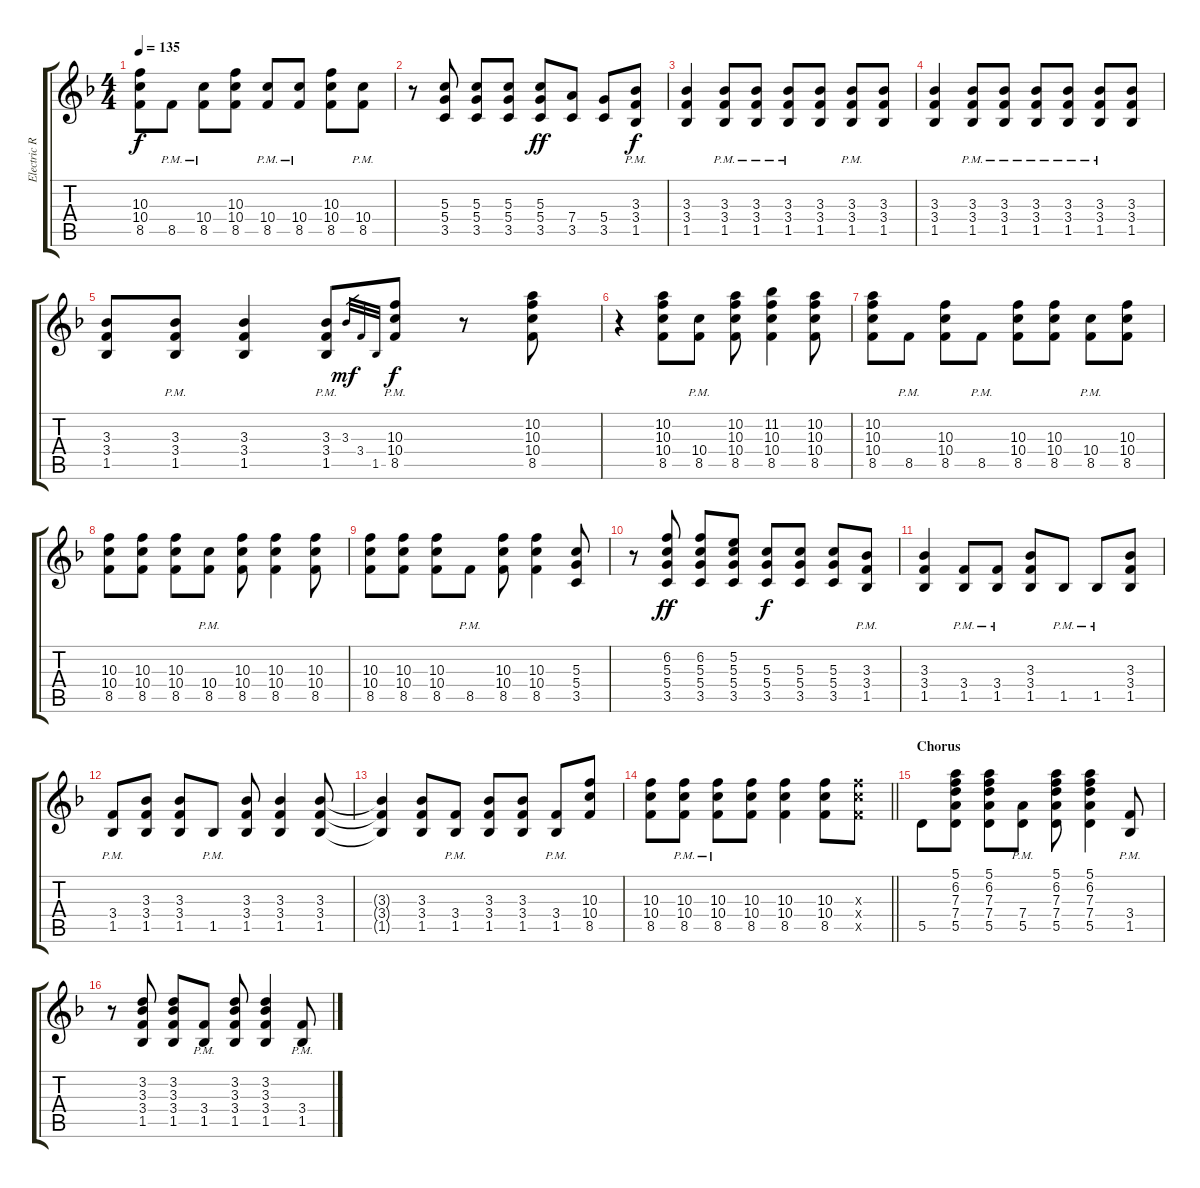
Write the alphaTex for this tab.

\track ("Electric Rythm" "Electric R") {instrument distortionguitar}
\staff {score tabs}
\tuning (E4 B3 G3 D3 A2 E2) {hide}
\ts (4 4)
\tempo 135
\clef g2
\ks f
(10.3 10.4 8.5).8{dy f} 8.5{pm}.8 (10.4{pm} 8.5{pm}).8 (10.3 10.4 8.5).8 (10.4{pm} 8.5{pm}).8 (10.4{pm} 8.5{pm}).8 (10.3 10.4 8.5).8 (10.4{pm} 8.5{pm}).8 |
r.8 (5.3 5.4 3.5).8 (5.3 5.4 3.5).8 (5.3 5.4 3.5).8 (5.3 5.4 3.5).8{dy ff} (7.4 3.5).8 (5.4 3.5).8 (3.3{pm} 3.4{pm} 1.5{pm}).8{dy f} |
(3.3 3.4 1.5).4 (3.3{pm} 3.4{pm} 1.5{pm}).8 (3.3{pm} 3.4{pm} 1.5{pm}).8 (3.3{pm} 3.4{pm} 1.5{pm}).8 (3.3 3.4 1.5).8 (3.3{pm} 3.4{pm} 1.5{pm}).8 (3.3 3.4 1.5).8 |
(3.3 3.4 1.5).4 (3.3{pm} 3.4{pm} 1.5{pm}).8 (3.3{pm} 3.4{pm} 1.5{pm}).8 (3.3{pm} 3.4{pm} 1.5{pm}).8 (3.3{pm} 3.4{pm} 1.5{pm}).8 (3.3{pm} 3.4{pm} 1.5{pm}).8 (3.3 3.4 1.5).8 |
(3.3 3.4 1.5).8 (3.3{pm} 3.4{pm} 1.5{pm}).8 (3.3 3.4 1.5).4 (3.3{pm} 3.4{pm} 1.5{pm}).8 3.3.32{gr dy mf} 3.4.32{gr} 1.5.32{gr} (10.3{pm} 10.4{pm} 8.5{pm}).8{dy f} r.8 (10.2 10.3 10.4 8.5).8 |
r.4 (10.2 10.3 10.4 8.5).8 (10.4{pm} 8.5{pm}).8 (10.2 10.3 10.4 8.5).8 (11.2 10.3 10.4 8.5).4 (10.2 10.3 10.4 8.5).8 |
(10.2 10.3 10.4 8.5).8 8.5{pm}.8 (10.3 10.4 8.5).8 8.5{pm}.8 (10.3 10.4 8.5).8 (10.3 10.4 8.5).8 (10.4{pm} 8.5{pm}).8 (10.3 10.4 8.5).8 |
(10.3 10.4 8.5).8 (10.3 10.4 8.5).8 (10.3 10.4 8.5).8 (10.4{pm} 8.5{pm}).8 (10.3 10.4 8.5).8 (10.3 10.4 8.5).4 (10.3 10.4 8.5).8 |
(10.3 10.4 8.5).8 (10.3 10.4 8.5).8 (10.3 10.4 8.5).8 8.5{pm}.8 (10.3 10.4 8.5).8 (10.3 10.4 8.5).4 (5.3 5.4 3.5).8 |
r.8 (6.2 5.3 5.4 3.5).8{dy ff} (6.2 5.3 5.4 3.5).8 (5.2 5.3 5.4 3.5).8 (5.3 5.4 3.5).8{dy f} (5.3 5.4 3.5).8 (5.3 5.4 3.5).8 (3.3{pm} 3.4{pm} 1.5{pm}).8 |
(3.3 3.4 1.5).4 (3.4{pm} 1.5{pm}).8 (3.4{pm} 1.5{pm}).8 (3.3 3.4 1.5).8 1.5{pm}.8 1.5{pm}.8 (3.3 3.4 1.5).8 |
(3.4{pm} 1.5{pm}).8 (3.3 3.4 1.5).8 (3.3 3.4 1.5).8 1.5{pm}.8 (3.3 3.4 1.5).8 (3.3 3.4 1.5).4 (3.3 3.4 1.5).8 |
(3.3{t} 3.4{t} 1.5{t}).4 (3.3 3.4 1.5).8 (3.4{pm} 1.5{pm}).8 (3.3 3.4 1.5).8 (3.3 3.4 1.5).8 (3.4{pm} 1.5{pm}).8 (10.3 10.4 8.5).8 |
\barLineRight lightlight
(10.3 10.4 8.5).8 (10.3{pm} 10.4{pm} 8.5{pm}).8 (10.3{pm} 10.4{pm} 8.5{pm}).8 (10.3 10.4 8.5).8 (10.3 10.4 8.5).4 (10.3 10.4 8.5).8 (10.3{x} 10.4{x} 8.5{x}).8 |
\section ("" "Chorus")
5.5.8 (5.1 6.2 7.3 7.4 5.5).8 (5.1 6.2 7.3 7.4 5.5).8 (7.4{pm} 5.5{pm}).8 (5.1 6.2 7.3 7.4 5.5).8 (5.1 6.2 7.3 7.4 5.5).4 (3.4{pm} 1.5{pm}).8 |
r.8 (3.2 3.3 3.4 1.5).8 (3.2 3.3 3.4 1.5).8 (3.4{pm} 1.5{pm}).8 (3.2 3.3 3.4 1.5).8 (3.2 3.3 3.4 1.5).4 (3.4{pm} 1.5{pm}).8
